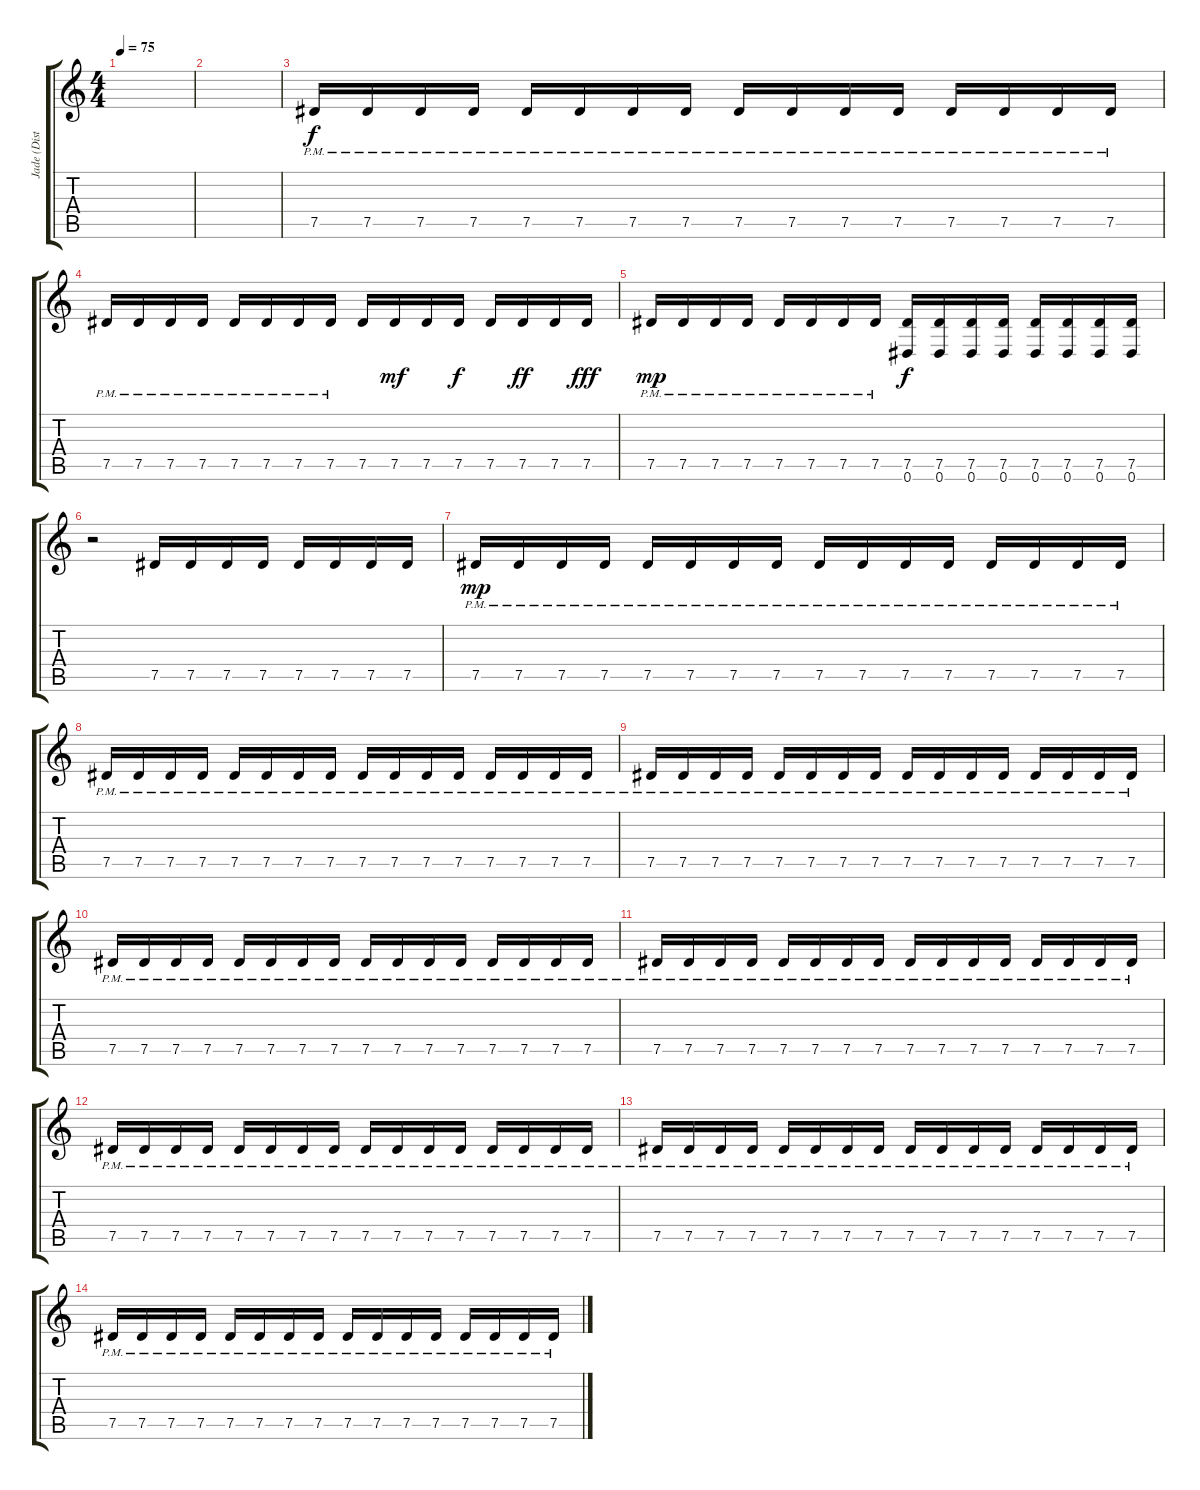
\track ("Jade (Distortion)" "Jade (Dist") {instrument distortionguitar}
\staff {score tabs}
\tuning (Eb4 Bb3 Gb3 Db3 Ab2 Eb2) {hide}
\ts (4 4)
\tempo 75
\clef g2
\ks c
|
|
7.5{pm}.16 7.5{pm}.16 7.5{pm}.16 7.5{pm}.16 7.5{pm}.16 7.5{pm}.16 7.5{pm}.16 7.5{pm}.16 7.5{pm}.16 7.5{pm}.16 7.5{pm}.16 7.5{pm}.16 7.5{pm}.16 7.5{pm}.16 7.5{pm}.16 7.5{pm}.16 |
7.5{pm}.16 7.5{pm}.16 7.5{pm}.16 7.5{pm}.16 7.5{pm}.16 7.5{pm}.16 7.5{pm}.16 7.5{pm}.16 7.5.16 7.5.16{dy mf} 7.5.16 7.5.16{dy f} 7.5.16 7.5.16{dy ff} 7.5.16 7.5.16{dy fff} |
7.5{pm}.16{dy mp} 7.5{pm}.16 7.5{pm}.16 7.5{pm}.16 7.5{pm}.16 7.5{pm}.16 7.5{pm}.16 7.5{pm}.16 (7.5 0.6).16{dy f} (7.5 0.6).16 (7.5 0.6).16 (7.5 0.6).16 (7.5 0.6).16 (7.5 0.6).16 (7.5 0.6).16 (7.5 0.6).16 |
r.2 7.5.16 7.5.16 7.5.16 7.5.16 7.5.16 7.5.16 7.5.16 7.5.16 |
7.5{pm}.16{dy mp} 7.5{pm}.16 7.5{pm}.16 7.5{pm}.16 7.5{pm}.16 7.5{pm}.16 7.5{pm}.16 7.5{pm}.16 7.5{pm}.16 7.5{pm}.16 7.5{pm}.16 7.5{pm}.16 7.5{pm}.16 7.5{pm}.16 7.5{pm}.16 7.5{pm}.16 |
7.5{pm}.16 7.5{pm}.16 7.5{pm}.16 7.5{pm}.16 7.5{pm}.16 7.5{pm}.16 7.5{pm}.16 7.5{pm}.16 7.5{pm}.16 7.5{pm}.16 7.5{pm}.16 7.5{pm}.16 7.5{pm}.16 7.5{pm}.16 7.5{pm}.16 7.5{pm}.16 |
7.5{pm}.16 7.5{pm}.16 7.5{pm}.16 7.5{pm}.16 7.5{pm}.16 7.5{pm}.16 7.5{pm}.16 7.5{pm}.16 7.5{pm}.16 7.5{pm}.16 7.5{pm}.16 7.5{pm}.16 7.5{pm}.16 7.5{pm}.16 7.5{pm}.16 7.5{pm}.16 |
7.5{pm}.16 7.5{pm}.16 7.5{pm}.16 7.5{pm}.16 7.5{pm}.16 7.5{pm}.16 7.5{pm}.16 7.5{pm}.16 7.5{pm}.16 7.5{pm}.16 7.5{pm}.16 7.5{pm}.16 7.5{pm}.16 7.5{pm}.16 7.5{pm}.16 7.5{pm}.16 |
7.5{pm}.16 7.5{pm}.16 7.5{pm}.16 7.5{pm}.16 7.5{pm}.16 7.5{pm}.16 7.5{pm}.16 7.5{pm}.16 7.5{pm}.16 7.5{pm}.16 7.5{pm}.16 7.5{pm}.16 7.5{pm}.16 7.5{pm}.16 7.5{pm}.16 7.5{pm}.16 |
7.5{pm}.16 7.5{pm}.16 7.5{pm}.16 7.5{pm}.16 7.5{pm}.16 7.5{pm}.16 7.5{pm}.16 7.5{pm}.16 7.5{pm}.16 7.5{pm}.16 7.5{pm}.16 7.5{pm}.16 7.5{pm}.16 7.5{pm}.16 7.5{pm}.16 7.5{pm}.16 |
7.5{pm}.16 7.5{pm}.16 7.5{pm}.16 7.5{pm}.16 7.5{pm}.16 7.5{pm}.16 7.5{pm}.16 7.5{pm}.16 7.5{pm}.16 7.5{pm}.16 7.5{pm}.16 7.5{pm}.16 7.5{pm}.16 7.5{pm}.16 7.5{pm}.16 7.5{pm}.16 |
7.5{pm}.16 7.5{pm}.16 7.5{pm}.16 7.5{pm}.16 7.5{pm}.16 7.5{pm}.16 7.5{pm}.16 7.5{pm}.16 7.5{pm}.16 7.5{pm}.16 7.5{pm}.16 7.5{pm}.16 7.5{pm}.16 7.5{pm}.16 7.5{pm}.16 7.5{pm}.16
